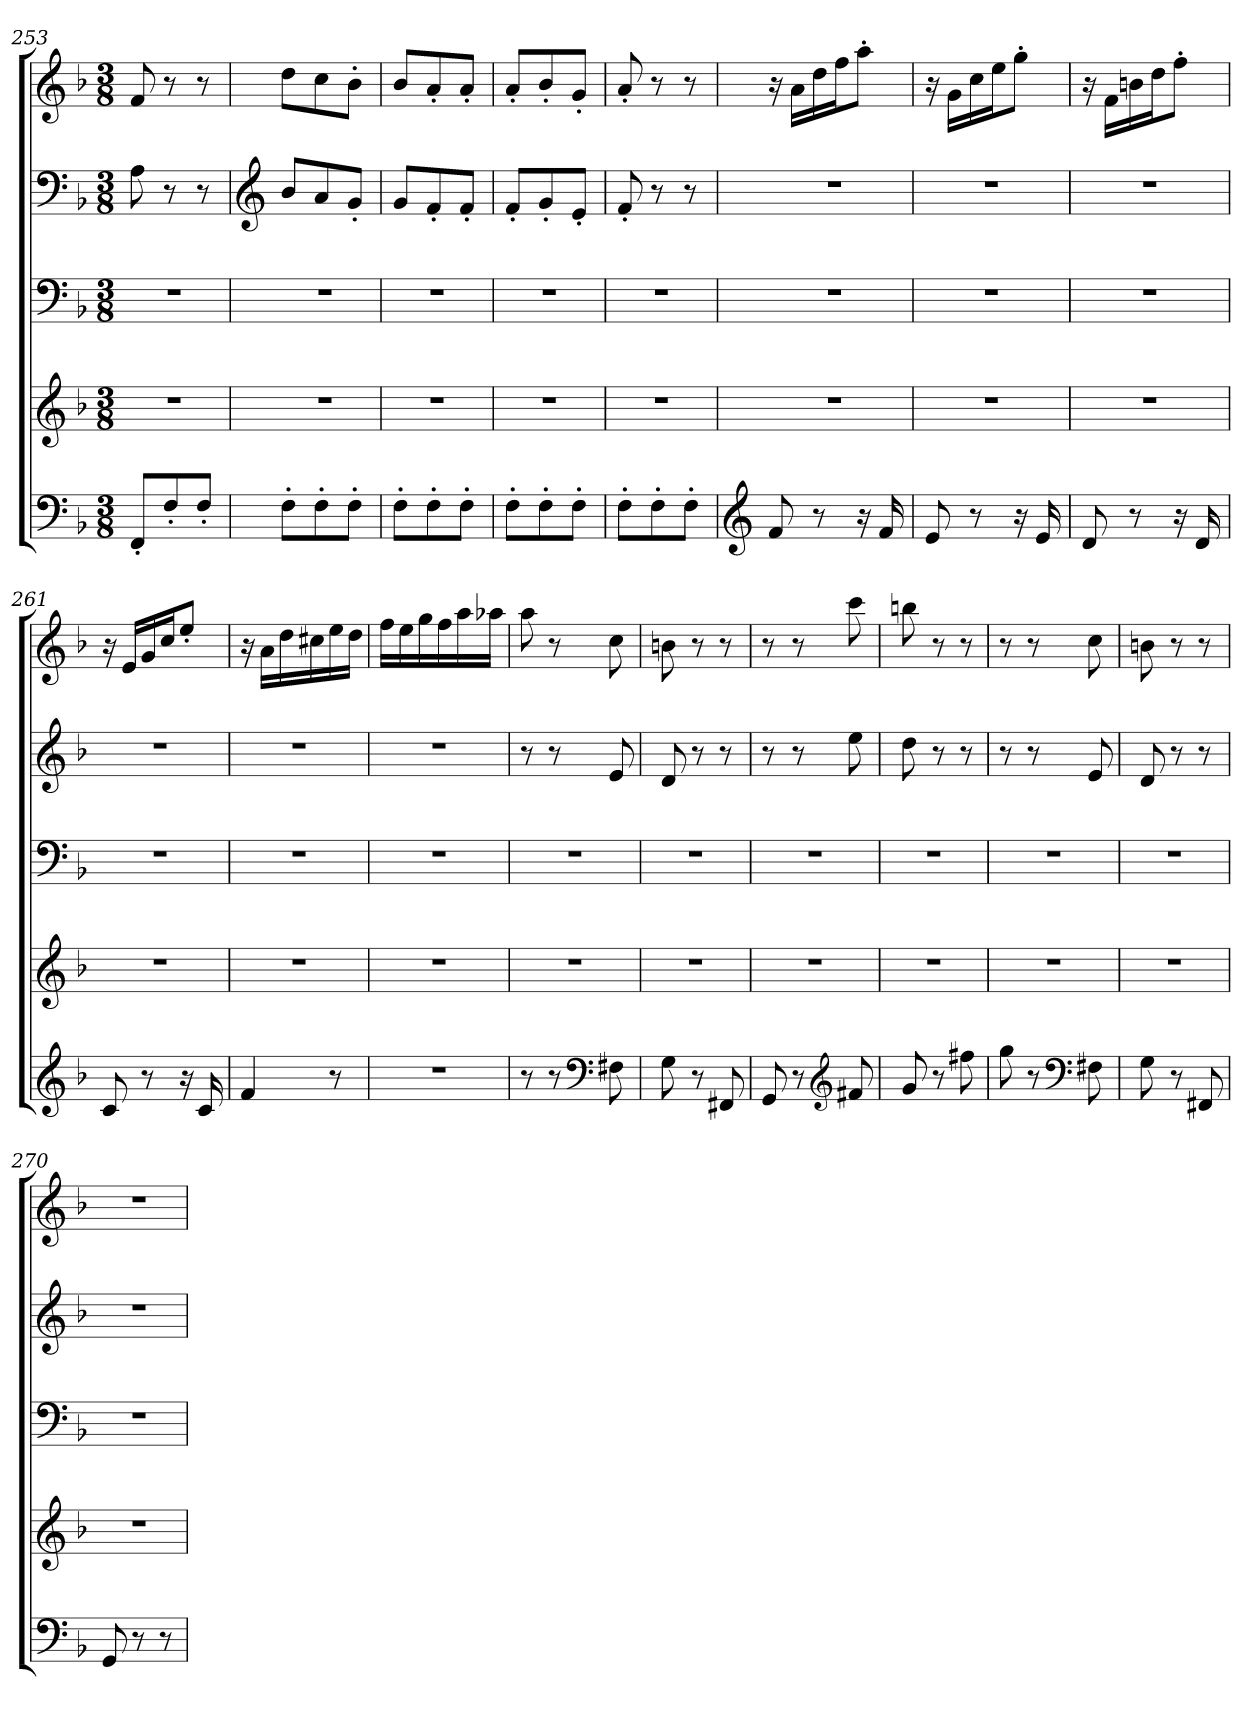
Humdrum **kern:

**kern	**kern	**kern	**kern	**kern
*part5	*part4	*part3	*part2	*part1
*staff5	*staff4	*staff3	*staff2	*staff1
*clefF4	*clefG2	*clefF4	*clefF4	*clefG2
*k[b-]	*k[b-]	*k[b-]	*k[b-]	*k[b-]
*M3/8	*M3/8	*M3/8	*M3/8	*M3/8
=253	=253	=253	=253	=253
8FF'/L	4.r	4.r	8A\	8f/
8F'/	.	.	8r	8r
8F'/J	.	.	8r	8r
=254	=254	=254	=254	=254
*	*	*	*clefG2	*
*	*	*	*	*MM147
8F'\L	4.r	4.r	8b-/L	8dd\L
8F'\	.	.	8a/	8cc\
8F'\J	.	.	8g'/J	8b-'\J
=255	=255	=255	=255	=255
8F'\L	4.r	4.r	8g/L	8b-/L
8F'\	.	.	8f'/	8a'/
8F'\J	.	.	8f'/J	8a'/J
=256	=256	=256	=256	=256
8F'\L	4.r	4.r	8f'/L	8a'/L
8F'\	.	.	8g'/	8b-'/
8F'\J	.	.	8e'/J	8g'/J
=257	=257	=257	=257	=257
8F'\L	4.r	4.r	8f'/	8a'/
8F'\	.	.	8r	8r
8F'\J	.	.	8r	8r
!!LO:LB:g=z
=258	=258	=258	=258	=258
*clefG2	*	*	*	*
*	*	*	*	*MM150
8f/	4.r	4.r	4.r	16r
.	.	.	.	16a\LL
8r	.	.	.	16dd\
.	.	.	.	16ff\J
16r	.	.	.	8aa'\J
16f/	.	.	.	.
=259	=259	=259	=259	=259
8e/	4.r	4.r	4.r	16r
.	.	.	.	16g\LL
8r	.	.	.	16cc\
.	.	.	.	16ee\J
16r	.	.	.	8gg'\J
16e/	.	.	.	.
=260	=260	=260	=260	=260
8d/	4.r	4.r	4.r	16r
.	.	.	.	16f\LL
8r	.	.	.	16bn\
.	.	.	.	16dd\J
16r	.	.	.	8ff'\J
16d/	.	.	.	.
=261	=261	=261	=261	=261
8c/	4.r	4.r	4.r	16r
.	.	.	.	16e/LL
8r	.	.	.	16g/
.	.	.	.	16cc/J
16r	.	.	.	8ee'/J
16c/	.	.	.	.
=262	=262	=262	=262	=262
4f/	4.r	4.r	4.r	16r
.	.	.	.	16a\LL
.	.	.	.	16dd\
.	.	.	.	16cc#X\
8r	.	.	.	16ee\
.	.	.	.	16dd\JJ
!!LO:PB:g=z
=263	=263	=263	=263	=263
4.r	4.r	4.r	4.r	16ff\LL
.	.	.	.	16ee\
.	.	.	.	16gg\
.	.	.	.	16ff\
.	.	.	.	16aa\
.	.	.	.	16aa-X\JJ
=264	=264	=264	=264	=264
*	*	*	*	*MM149
8r	4.r	4.r	8r	8aa\
8r	.	.	8r	8r
*clefF4	*	*	*	*
8F#X\	.	.	8e/	8cc\
=265	=265	=265	=265	=265
*	*	*	*	*MM152
8G\	4.r	4.r	8d/	8bn\
8r	.	.	8r	8r
8FF#X/	.	.	8r	8r
=266	=266	=266	=266	=266
*	*	*	*	*MM152
8GG/	4.r	4.r	8r	8r
8r	.	.	8r	8r
*clefG2	*	*	*	*
8f#X/	.	.	8ee\	8ccc\
=267	=267	=267	=267	=267
*	*	*	*	*MM152
8g/	4.r	4.r	8dd\	8bbn\
8r	.	.	8r	8r
8ff#X\	.	.	8r	8r
=268	=268	=268	=268	=268
*	*	*	*	*MM152
8gg\	4.r	4.r	8r	8r
8r	.	.	8r	8r
*clefF4	*	*	*	*
8F#X\	.	.	8e/	8cc\
!!LO:LB:g=z
=269	=269	=269	=269	=269
*	*	*	*	*MM152
8G\	4.r	4.r	8d/	8bn\
8r	.	.	8r	8r
*	*	*	*	*MM143
8FF#X/	.	.	8r	8r
=270	=270	=270	=270	=270
8GG/	4.r	4.r	4.r	4.r
8r	.	.	.	.
8r	.	.	.	.
=	=	=	=	=
*-	*-	*-	*-	*-
